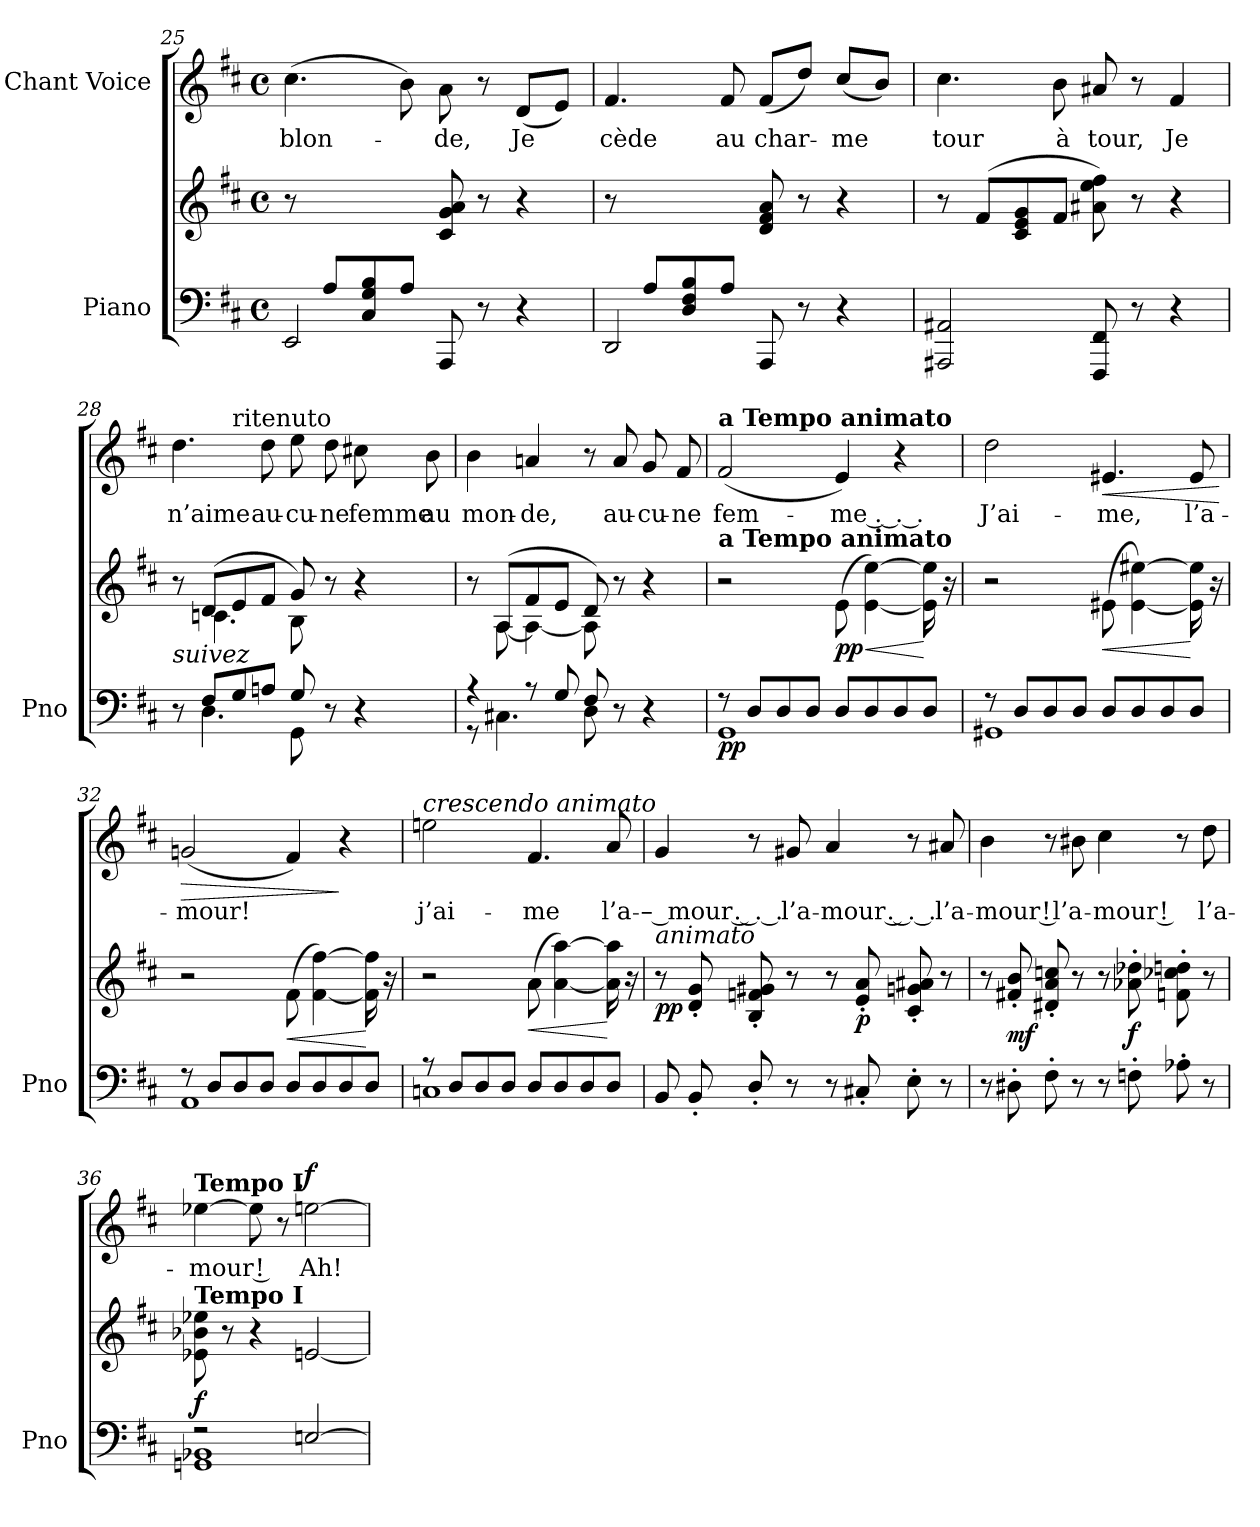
**kern	**kern	**dynam	**kern	**text	**dynam
*part2	*part2	*part2	*part1	*part1	*part1
*staff3	*staff2	*staff2/3	*staff1	*staff1	*staff1
*I"Piano	*	*	*I"Chant Voice	*	*
*I'Pno	*	*	*	*	*
*clefF4	*clefG2	*	*clefG2	*	*
*k[f#c#]	*k[f#c#]	*	*k[f#c#]	*	*
*M4/4	*M4/4	*	*M4/4	*	*
*met(c)	*met(c)	*	*met(c)	*	*
=25	=25	=25	=25	=25	=25
*^	*	*	*	*	*
!	!	!	!	!	!LO:LY:b	!
8ryy	2EE/	8r	.	(4.cc#\	blon-	.
(>8A/L	.	4.ryy	.	.	.	.
8C#/ 8G/ 8B/	.	.	.	.	.	.
8A/J	.	.	.	8b\)	.	.
!	!	!	!	!	!LO:LY:b	!
2ryy	8AAA/	8c#/ 8g/ 8a/)	.	8a\	-de,	.
.	8r	8r	.	8r	.	.
!	!	!	!	!	!LO:LY:b	!
.	4r	4r	.	(8d/L	Je	.
.	.	.	.	8e/J)	.	.
=26	=26	=26	=26	=26	=26	=26
!	!	!	!	!	!LO:LY:b	!
8ryy	2DD/	8r	.	4.f#/	cède	.
(>8A/L	.	4.ryy	.	.	.	.
8D/ 8F#/ 8B/	.	.	.	.	.	.
!	!	!	!	!	!LO:LY:b	!
8A/J	.	.	.	8f#/	au	.
!	!	!	!	!	!LO:LY:b	!
2ryy	8AAA/	8d/ 8f#/ 8a/)	.	(8f#/L	char-	.
.	8r	8r	.	8dd/J)	.	.
!	!	!	!	!	!LO:LY:b	!
.	4r	4r	.	(8cc#/L	-me	.
.	.	.	.	8b/J)	.	.
*v	*v	*	*	*	*	*
!!LO:LB:g=z
=27	=27	=27	=27	=27	=27
!	!	!	!	!LO:LY:b	!
2AAA#X/ 2AA#X/	8r	.	4.cc#\	tour	.
.	(8f#/L	.	.	.	.
.	8c#/ 8e/ 8g/	.	.	.	.
!	!	!	!	!LO:LY:b	!
.	8f#/J	.	8b\	à	.
!	!	!	!	!LO:LY:b	!
8FFF#/ 8FF#/	8a#X\ 8ee\ 8ff#\)	.	8a#X/	tour,	.
8r	8r	.	8r	.	.
!	!	!	!	!LO:LY:b	!
4r	4r	.	4f#/	Je	.
=28	=28	=28	=28	=28	=28
*^	*^	*	*	*	*
!LO:TX:a:i:t=suivez	!	!	!	!	!	!	!
!	!	!	!	!	!	!LO:LY:b	!
*	*	*	*	*	*^	*	*
8r	8ryy	8r	8ryy	.	4.dd\	4ryy	n’aime	.
8F#/L	4.D\	(8d/L	4.cn\	.	.	.	.	.
!	!	!	!	!	!	!LO:TX:a:t=ritenuto	!	!
8G/	.	8e/	.	.	.	4ryy	.	.
!	!	!	!	!	!	!	!LO:LY:b	!
8An/J	.	8f#/J	.	.	8dd\	.	au-	.
!	!	!	!	!	!	!	!LO:LY:b	!
8G/	8GG\	8g/)	8B\	.	8ee\	4ryy	-cu-	.
!	!	!	!	!	!	!	!LO:LY:b	!
8r	8ryy	8r	8ryy	.	8dd\	.	-ne	.
!	!	!	!	!	!	!	!LO:LY:b	!
4r	4ryy	4r	4ryy	.	8cc#X\	4ryy	femme	.
!	!	!	!	!	!	!	!LO:LY:b	!
.	.	.	.	.	8b\	.	au	.
*	*	*	*	*	*v	*v	*	*
=29	=29	=29	=29	=29	=29	=29	=29
!	!	!	!	!	!	!LO:LY:b	!
4r	8r	8r	8ryy	.	4b\	mon-	.
.	4.C#X\	(8A/L	[8A\	.	.	.	.
!	!	!	!	!	!	!LO:LY:b	!
8r	.	8f#/	4A\_	.	4an/	-de,	.
8G/	.	8e/J	.	.	.	.	.
8F#/	8D\	8d/)	8A\]	.	8r	.	.
!	!	!	!	!	!	!LO:LY:b	!
8r	8ryy	8r	8ryy	.	8a/	au-	.
!	!	!	!	!	!	!LO:LY:b	!
4r	4ryy	4r	4ryy	.	8g/	-cu-	.
!	!	!	!	!	!	!LO:LY:b	!
.	.	.	.	.	8f#/	-ne	.
*	*	*v	*v	*	*	*	*
!!LO:PB:g=z
=30	=30	=30	=30	=30	=30	=30
*	*	*	*	*MM112	*	*
!	!	!	!	!LO:TX:a:B:t=a Tempo animato	!	!
!	!	!LO:TX:a:B:t=a Tempo animato	!	!	!	!
!	!	!	!LO:DY:b=2	!	!LO:LY:b	!
8r	1GG	2r	pp	(2f#/	fem-	.
8D/L	.	.	.	.	.	.
8D/	.	.	.	.	.	.
8D/J	.	.	.	.	.	.
!	!	!	!LO:HP:b	!	!LO:LY:b	!
!	!	!	!LO:DY:n=1:b	!	!	!
8D/L	.	(8e\	< pp	4e/)	-me . . .	.
8D/	.	[4e\ [4ee\)	.	.	.	.
8D/	.	.	.	4r	.	.
8D/J	.	16e\] 16ee\]	[	.	.	.
.	.	16r	.	.	.	.
=31	=31	=31	=31	=31	=31	=31
!	!	!	!	!	!LO:LY:b	!
8r	1GG#X	2r	.	2dd\	J’ai-	.
8D/L	.	.	.	.	.	.
8D/	.	.	.	.	.	.
8D/J	.	.	.	.	.	.
!	!	!	!LO:HP:b	!	!LO:LY:b	!LO:HP:b
8D/L	.	(8e#X\	<	4.e#X/	-me,	<
8D/	.	[4e#\ [4ee#X\)	.	.	.	.
8D/	.	.	.	.	.	.
!	!	!	!	!	!LO:LY:b	!
8D/J	.	16e#\] 16ee#\]	[	8e#/	l’a-	.
.	.	16r	.	.	.	.
*v	*v	*	*	*	*	*
.	.	.	.	.	[
=32	=32	=32	=32	=32	=32
*^	*	*	*	*	*
!	!	!	!	!	!LO:LY:b	!LO:HP:b
8r	1AA	2r	.	(2gn/	-mour!	>
8D/L	.	.	.	.	.	.
8D/	.	.	.	.	.	.
8D/J	.	.	.	.	.	.
!	!	!	!LO:HP:b	!	!	!
8D/L	.	(8f#\	<	4f#/)	.	.
8D/	.	[4f#\ [4ff#\)	.	.	.	.
8D/	.	.	.	4r	.	]
8D/J	.	16f#\] 16ff#\]	[	.	.	.
.	.	16r	.	.	.	.
!!LO:LB:g=z
=33	=33	=33	=33	=33	=33	=33
!	!	!	!	!LO:TX:a:i:t=crescendo animato	!	!
!	!	!	!	!	!LO:LY:b	!
8r	1Cn	2r	.	2een\	j’ai-	.
8D/L	.	.	.	.	.	.
8D/	.	.	.	.	.	.
8D/J	.	.	.	.	.	.
!	!	!	!LO:HP:b	!	!LO:LY:b	!
8D/L	.	(8a\	<	4.f#/	-me	.
8D/	.	[4a\ [4aa\)	.	.	.	.
8D/	.	.	.	.	.	.
!	!	!	!	!	!LO:LY:b	!
8D/J	.	16a\] 16aa\]	[	8a/	l’a-	.
.	.	16r	.	.	.	.
*v	*v	*	*	*	*	*
!!LO:LB:g=z
=34	=34	=34	=34	=34	=34
!	!LO:TX:a:i:t=animato	!	!	!	!
!	!	!LO:DY:b	!	!LO:LY:b	!
8BB/	8r	pp	4g/	-– mour . . .	.
8BB'/	8d/' 8g/'	.	.	.	.
8D'/	8B/' 8fn/' 8g#X/'	.	8r	.	.
!	!	!	!	!LO:LY:b	!
8r	8r	.	8g#X/	l’a-	.
!	!	!	!	!LO:LY:b	!
8r	8r	.	4a/	-mour . . .	.
!	!	!LO:DY:b	!	!	!
8C#X'/	8e/' 8a/'	p	.	.	.
8E'\	8c#/' 8gn/' 8a#X/'	.	8r	.	.
!	!	!	!	!LO:LY:b	!
8r	8r	.	8a#X/	l’a-	.
=35	=35	=35	=35	=35	=35
!	!	!	!	!LO:LY:b	!
8r	8r	.	4b\	-mour !	.
!	!	!LO:DY:b	!	!	!
8D#X'\	8f#X/' 8b/'	mf	.	.	.
8F#'\	8d#X/' 8a/' 8ccn/'	.	8r	.	.
!	!	!	!	!LO:LY:b	!
8r	8r	.	8b#X\	l’a-	.
!	!	!	!	!LO:LY:b	!
8r	8r	.	4cc#\	-mour !	.
!	!	!LO:DY:b	!	!	!
8Fn'\	8a-X\' 8dd-X\'	f	.	.	.
8A-X'\	8fn\' 8cc-X\' 8ddn\'	.	8r	.	.
!	!	!	!	!LO:LY:b	!
8r	8r	.	8dd\	l’a-	.
=36	=36	=36	=36	=36	=36
*	*	*	*MM116	*	*
*^	*	*	*	*	*
!	!	!	!	!LO:TX:a:B:t=Tempo I	!	!
!	!	!LO:TX:a:B:t=Tempo I	!	!	!	!
!	!	!	!LO:DY:b	!	!LO:LY:b	!
2r	1GGn 1BB-X	8e-X\ 8b-X\ 8ee-X\	f	[4ee-X\	-mour !	.
.	.	8r	.	.	.	.
.	.	4r	.	8ee-\]	.	.
.	.	.	.	8r	.	.
!	!	!	!	!	!LO:LY:b	!LO:DY:a
[2En/	.	[2en/	.	[2een\	Ah!	f
*v	*v	*	*	*	*	*
=	=	=	=	=	=
*-	*-	*-	*-	*-	*-
